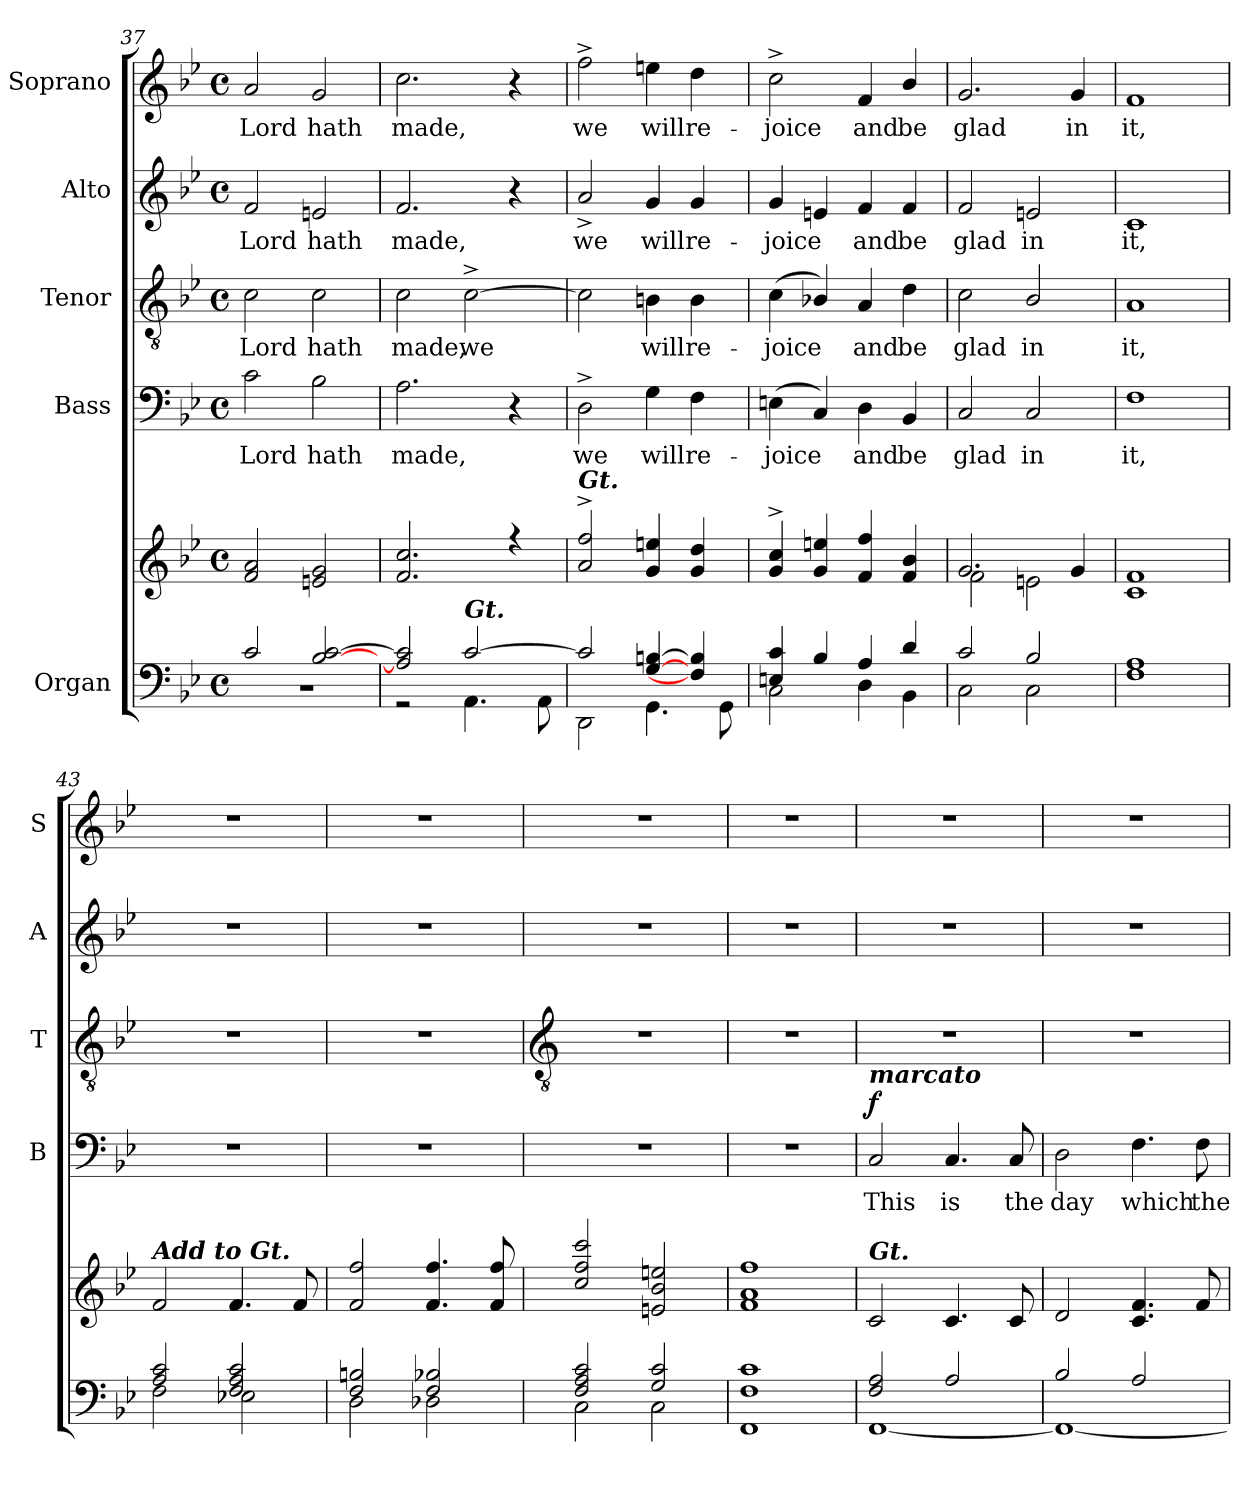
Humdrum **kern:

**kern	**kern	**dynam	**kern	**text	**dynam	**kern	**text	**kern	**text	**kern	**text
*part5	*part5	*part5	*part4	*part4	*part4	*part3	*part3	*part2	*part2	*part1	*part1
*staff6	*staff5	*staff5/6	*staff4	*staff4	*staff4	*staff3	*staff3	*staff2	*staff2	*staff1	*staff1
*I"Organ	*	*	*I"Bass	*	*	*I"Tenor	*	*I"Alto	*	*I"Soprano	*
*	*	*	*I'B	*	*	*I'T	*	*I'A	*	*I'S	*
*clefF4	*clefG2	*	*clefF4	*	*	*clefGv2	*	*clefG2	*	*clefG2	*
*k[b-e-]	*k[b-e-]	*	*k[b-e-]	*	*	*k[b-e-]	*	*k[b-e-]	*	*k[b-e-]	*
*B-:	*B-:	*	*B-:	*	*	*B-:	*	*B-:	*	*B-:	*
*M4/4	*M4/4	*	*M4/4	*	*	*M4/4	*	*M4/4	*	*M4/4	*
*met(c)	*met(c)	*	*met(c)	*	*	*met(c)	*	*met(c)	*	*met(c)	*
=37	=37	=37	=37	=37	=37	=37	=37	=37	=37	=37	=37
*^	*^	*	*	*	*	*	*	*	*	*	*
!	!	!	!	!	!	!LO:LY:b	!	!	!LO:LY:b	!	!LO:LY:b	!	!LO:LY:b
2c/	1r	2f 2a	1ryy	.	2c	Lord	.	2c	Lord	2f	Lord	2a	Lord
!	!	!	!	!	!	!LO:LY:b	!	!	!LO:LY:b	!	!LO:LY:b	!	!LO:LY:b
[2B-/ [2c/	.	2en 2g	.	.	2B-	hath	.	2c	hath	2en	hath	2g	hath
=38	=38	=38	=38	=38	=38	=38	=38	=38	=38	=38	=38	=38	=38
!	!	!	!	!	!	!LO:LY:b	!	!	!LO:LY:b	!	!LO:LY:b	!	!LO:LY:b
2A/] 2c/]	2r	2.f 2.cc	1ryy	.	2.A	made,	.	2c	made,	2.f	made,	2.cc	made,
!LO:TX:a:Bi:t=Gt.	!	!	!	!	!	!	!	!	!	!	!	!	!
!	!	!	!	!	!	!	!	!	!LO:LY:b	!	!	!	!
[2c/	4.AA\	.	.	.	.	.	.	[2c^	we	.	.	.	.
.	.	4r	.	.	4r	.	.	.	.	4r	.	4r	.
.	8AA\	.	.	.	.	.	.	.	.	.	.	.	.
=39	=39	=39	=39	=39	=39	=39	=39	=39	=39	=39	=39	=39	=39
!	!	!LO:TX:a:Bi:t=Gt.	!	!	!	!	!	!	!	!	!	!	!
!	!	!	!	!	!	!LO:LY:b	!	!	!	!	!LO:LY:b	!	!LO:LY:b
2c/]	2DD\	2a^ 2ff^	1ryy	.	2D^	we	.	2c]	.	2a^	we	2ff^	we
!	!	!	!	!	!	!LO:LY:b	!	!	!LO:LY:b	!	!LO:LY:b	!	!LO:LY:b
[4G/ [4Bn/	4.GG\	4g 4een	.	.	4G	will	.	4Bn	will	4g	will	4een	will
!	!	!	!	!	!	!LO:LY:b	!	!	!LO:LY:b	!	!LO:LY:b	!	!LO:LY:b
4F/] 4B/]	.	4g 4dd	.	.	4F	re-	.	4B	re-	4g	re-	4dd	re-
.	8GG\	.	.	.	.	.	.	.	.	.	.	.	.
=40	=40	=40	=40	=40	=40	=40	=40	=40	=40	=40	=40	=40	=40
!	!	!	!	!	!	!LO:LY:b	!	!	!LO:LY:b	!	!LO:LY:b	!	!LO:LY:b
4En/ 4c/	2C\	4g^ 4cc^	1ryy	.	(<4En	-joice	.	(<4c	-joice	4g	-joice	2cc^	-joice
4B-/	.	4g 4een	.	.	4C/)	.	.	4B-X/)	.	4en	.	.	.
!	!	!	!	!	!	!LO:LY:b	!	!	!LO:LY:b	!	!LO:LY:b	!	!LO:LY:b
4A/	4D\	4f 4ff	.	.	4D	and	.	4A	and	4f	and	4f	and
!	!	!	!	!	!	!LO:LY:b	!	!	!LO:LY:b	!	!LO:LY:b	!	!LO:LY:b
4d/	4BB-\	4f/ 4b-/	.	.	4BB-/	be	.	4d\	be	4f/	be	4b-/	be
=41	=41	=41	=41	=41	=41	=41	=41	=41	=41	=41	=41	=41	=41
!	!	!	!	!	!	!LO:LY:b	!	!	!LO:LY:b	!	!LO:LY:b	!	!LO:LY:b
2c/	2C\	2.g	2f\	.	2C	glad	.	2c	glad	2f	glad	2.g	glad
!	!	!	!	!	!	!LO:LY:b	!	!	!LO:LY:b	!	!LO:LY:b	!	!
2B-/	2C\	.	2en\	.	2C/	in	.	2B-/	in	2en	in	.	.
!	!	!	!	!	!	!	!	!	!	!	!	!	!LO:LY:b
.	.	4g	.	.	.	.	.	.	.	.	.	4g	in
=42	=42	=42	=42	=42	=42	=42	=42	=42	=42	=42	=42	=42	=42
!	!	!	!	!	!	!LO:LY:b	!	!	!LO:LY:b	!	!LO:LY:b	!	!LO:LY:b
1A/	1F\	1c 1f	1ryy	.	1F	it,	.	1A	it,	1c	it,	1f	it,
=43	=43	=43	=43	=43	=43	=43	=43	=43	=43	=43	=43	=43	=43
!	!	!LO:TX:a:Bi:t=Add to Gt.	!	!	!	!	!	!	!	!	!	!	!
2A/ 2c/	2F\	2f	1ryy	.	1r	.	.	1r	.	1r	.	1r	.
2F/ 2A/ 2c/	2E-X\	4.f	.	.	.	.	.	.	.	.	.	.	.
.	.	8f	.	.	.	.	.	.	.	.	.	.	.
=44	=44	=44	=44	=44	=44	=44	=44	=44	=44	=44	=44	=44	=44
2F/ 2Bn/	2D\	2f 2ff	1ryy	.	1r	.	.	1r	.	1r	.	1r	.
2F/ 2B-X/	2D-X\	4.f 4.ff	.	.	.	.	.	.	.	.	.	.	.
.	.	8f 8ff	.	.	.	.	.	.	.	.	.	.	.
!!LO:LB:g=z
=45	=45	=45	=45	=45	=45	=45	=45	=45	=45	=45	=45	=45	=45
*	*	*	*	*	*	*	*	*clefGv2	*	*	*	*	*
2F/ 2A/ 2c/	2C\	2cc 2ff 2ccc	1ryy	.	1r	.	.	1r	.	1r	.	1r	.
2G/ 2c/	2C\	2en 2b- 2een	.	.	.	.	.	.	.	.	.	.	.
=46	=46	=46	=46	=46	=46	=46	=46	=46	=46	=46	=46	=46	=46
1F/ 1c/	1FF\	1f 1a 1ff	1ryy	.	1r	.	.	1r	.	1r	.	1r	.
=47	=47	=47	=47	=47	=47	=47	=47	=47	=47	=47	=47	=47	=47
!	!	!	!	!	!LO:TX:a:Bi:t=marcato	!	!	!	!	!	!	!	!
!	!	!LO:TX:a:Bi:t=Gt.	!	!	!	!	!	!	!	!	!	!	!
!	!	!	!	!LO:DY:b=2	!	!LO:LY:b	!	!	!	!	!	!	!
!	!	!	!	!LO:DY:n=1:b=2	!	!	!	!	!	!	!	!	!
!	!	!	!	!LO:DY:n=2:b	!	!	!LO:DY:b	!	!	!	!	!	!
2F/ 2A/	[1FF\	2c	1ryy	mf mf mf	2C	This	f	1r	.	1r	.	1r	.
!	!	!	!	!	!	!LO:LY:b	!	!	!	!	!	!	!
2A/	.	4.c	.	.	4.C	is	.	.	.	.	.	.	.
!	!	!	!	!	!	!LO:LY:b	!	!	!	!	!	!	!
.	.	8c	.	.	8C	the	.	.	.	.	.	.	.
=48	=48	=48	=48	=48	=48	=48	=48	=48	=48	=48	=48	=48	=48
!	!	!	!	!	!	!LO:LY:b	!	!	!	!	!	!	!
2B-/	1FF\_	2d	1ryy	.	2D	day	.	1r	.	1r	.	1r	.
!	!	!	!	!	!	!LO:LY:b	!	!	!	!	!	!	!
2A/	.	4.c 4.f	.	.	4.F	which	.	.	.	.	.	.	.
!	!	!	!	!	!	!LO:LY:b	!	!	!	!	!	!	!
.	.	8f	.	.	8F	the	.	.	.	.	.	.	.
*v	*v	*	*	*	*	*	*	*	*	*	*	*	*
*	*v	*v	*	*	*	*	*	*	*	*	*	*
=	=	=	=	=	=	=	=	=	=	=	=
*-	*-	*-	*-	*-	*-	*-	*-	*-	*-	*-	*-
